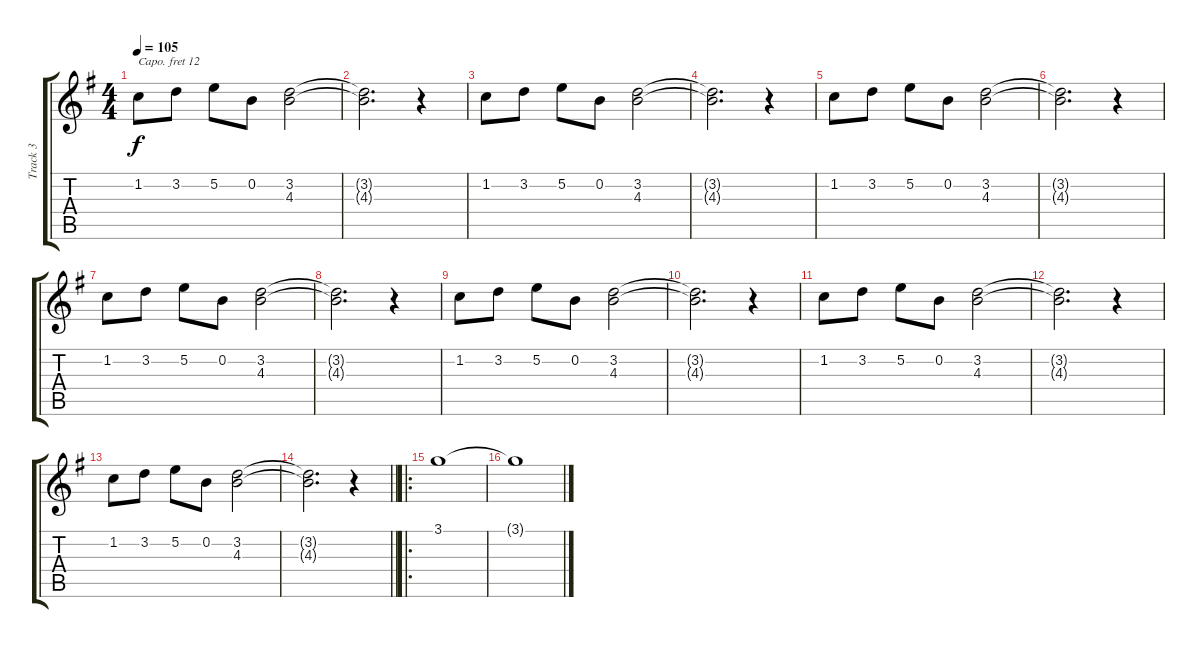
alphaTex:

\track ("Track 3" "Track 3") {instrument trumpet}
\staff {score tabs}
\capo 12
\tuning (E4 B3 G3 D3 A2 E2) {hide}
\ts (4 4)
\tempo 105
\clef g2
\ks g
1.2.8{dy f} 3.2.8 5.2.8 0.2.8 (3.2 4.3).2 |
(3.2{t} 4.3{t}).2{d} r.4 |
1.2.8 3.2.8 5.2.8 0.2.8 (3.2 4.3).2 |
(3.2{t} 4.3{t}).2{d} r.4 |
1.2.8 3.2.8 5.2.8 0.2.8 (3.2 4.3).2 |
(3.2{t} 4.3{t}).2{d} r.4 |
1.2.8 3.2.8 5.2.8 0.2.8 (3.2 4.3).2 |
(3.2{t} 4.3{t}).2{d} r.4 |
1.2.8 3.2.8 5.2.8 0.2.8 (3.2 4.3).2 |
(3.2{t} 4.3{t}).2{d} r.4 |
1.2.8 3.2.8 5.2.8 0.2.8 (3.2 4.3).2 |
(3.2{t} 4.3{t}).2{d} r.4 |
1.2.8 3.2.8 5.2.8 0.2.8 (3.2 4.3).2 |
\barLineRight lightlight
(3.2{t} 4.3{t}).2{d} r.4 |
\ro
3.1.1 |
3.1{t}.1
